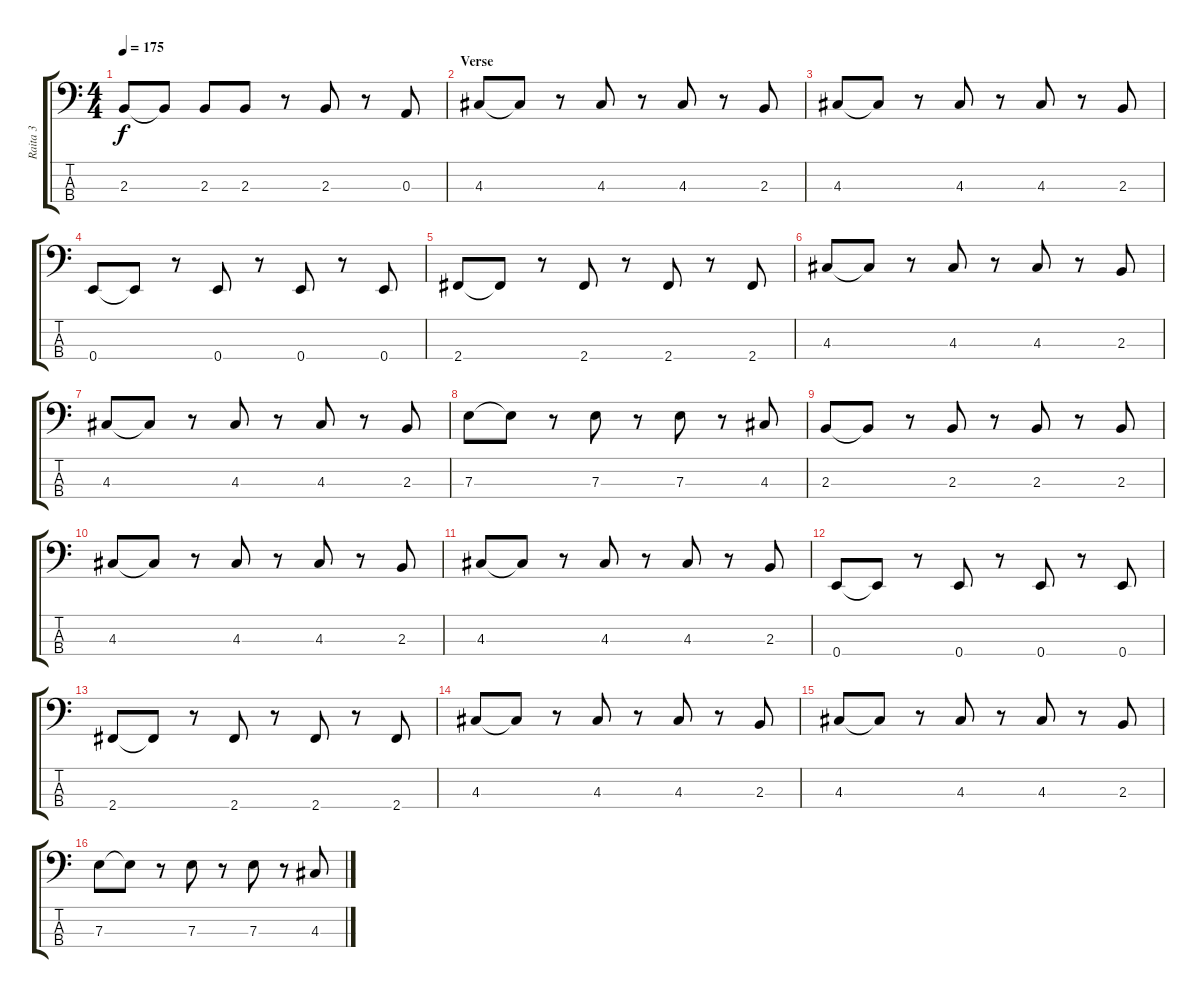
\track ("Raita 3" "Raita 3") {instrument electricbasspick}
\staff {score tabs}
\tuning (G2 D2 A1 E1) {hide}
\ts (4 4)
\tempo 175
\clef f4
\ks c
2.3.8{dy f} 2.3{t}.8 2.3.8 2.3.8 r.8 2.3.8 r.8 0.3.8 |
\section ("" "Verse")
4.3.8 4.3{t}.8 r.8 4.3.8 r.8 4.3.8 r.8 2.3.8 |
4.3.8 4.3{t}.8 r.8 4.3.8 r.8 4.3.8 r.8 2.3.8 |
0.4.8 0.4{t}.8 r.8 0.4.8 r.8 0.4.8 r.8 0.4.8 |
2.4.8 2.4{t}.8 r.8 2.4.8 r.8 2.4.8 r.8 2.4.8 |
4.3.8 4.3{t}.8 r.8 4.3.8 r.8 4.3.8 r.8 2.3.8 |
4.3.8 4.3{t}.8 r.8 4.3.8 r.8 4.3.8 r.8 2.3.8 |
7.3.8 7.3{t}.8 r.8 7.3.8 r.8 7.3.8 r.8 4.3.8 |
2.3.8 2.3{t}.8 r.8 2.3.8 r.8 2.3.8 r.8 2.3.8 |
4.3.8 4.3{t}.8 r.8 4.3.8 r.8 4.3.8 r.8 2.3.8 |
4.3.8 4.3{t}.8 r.8 4.3.8 r.8 4.3.8 r.8 2.3.8 |
0.4.8 0.4{t}.8 r.8 0.4.8 r.8 0.4.8 r.8 0.4.8 |
2.4.8 2.4{t}.8 r.8 2.4.8 r.8 2.4.8 r.8 2.4.8 |
4.3.8 4.3{t}.8 r.8 4.3.8 r.8 4.3.8 r.8 2.3.8 |
4.3.8 4.3{t}.8 r.8 4.3.8 r.8 4.3.8 r.8 2.3.8 |
7.3.8 7.3{t}.8 r.8 7.3.8 r.8 7.3.8 r.8 4.3.8
